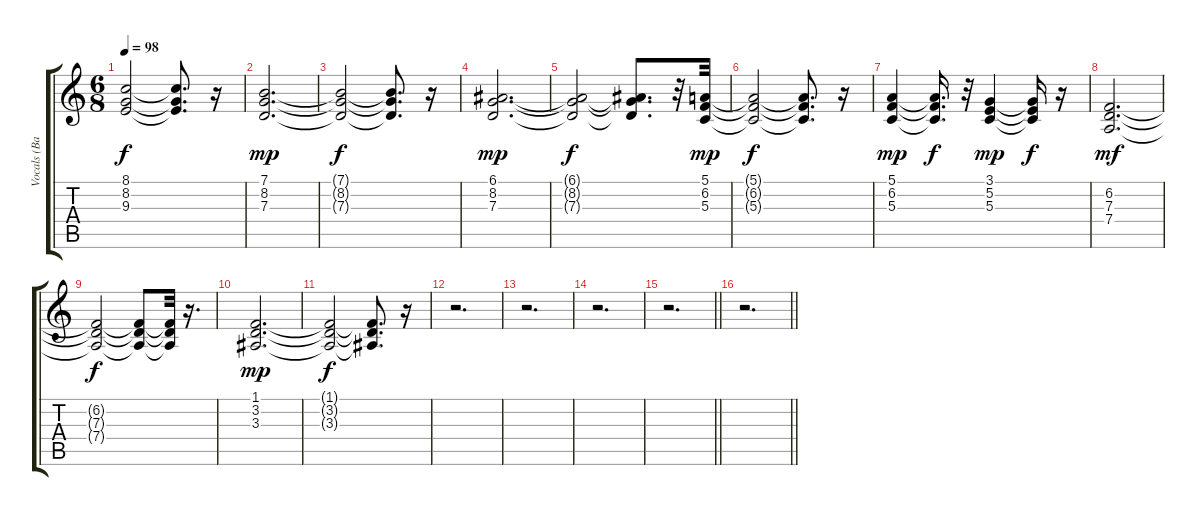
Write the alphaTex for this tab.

\track ("Vocals (Background)" "Vocals (Ba") {instrument voiceoohs}
\staff {score tabs}
\tuning (E4 B3 G3 D3 A2 E2) {hide}
\ts (6 8)
\tempo 98
\clef g2
\ks c
(8.1{t} 8.2{t} 9.3{t}).2{dy f} (8.1{t} 8.2{t} 9.3{t}).8{d} r.16 |
(7.1 8.2 7.3).2{d dy mp} |
(7.1{t} 8.2{t} 7.3{t}).2{dy f} (7.1{t} 8.2{t} 7.3{t}).8{d} r.16 |
(6.1 8.2 7.3).2{d dy mp} |
(6.1{t} 8.2{t} 7.3{t}).2{dy f} (6.1{t} 8.2{t} 7.3{t}).8{d} r.32 (5.1 6.2 5.3).32{dy mp} |
(5.1{t} 6.2{t} 5.3{t}).2{dy f} (5.1{t} 6.2{t} 5.3{t}).8{d} r.16 |
(5.1 6.2 5.3).4{dy mp} (5.1{t} 6.2{t} 5.3{t}).16{d dy f} r.32 (3.1 5.2 5.3).4{dy mp} (3.1{t} 5.2{t} 5.3{t}).16{dy f} r.16 |
(6.2 7.3 7.4).2{d dy mf} |
(6.2{t} 7.3{t} 7.4{t}).2{dy f} (6.2{t} 7.3{t} 7.4{t}).8 (6.2{t} 7.3{t} 7.4{t}).32 r.16{d} |
(1.1 3.2 3.3).2{d dy mp} |
(1.1{t} 3.2{t} 3.3{t}).2{dy f} (1.1{t} 3.2{t} 3.3{t}).8{d} r.16 |
r.2{d} |
r.2{d} |
r.2{d} |
\barLineRight lightlight
r.2{d} |
\barLineRight lightlight
r.2{d}
